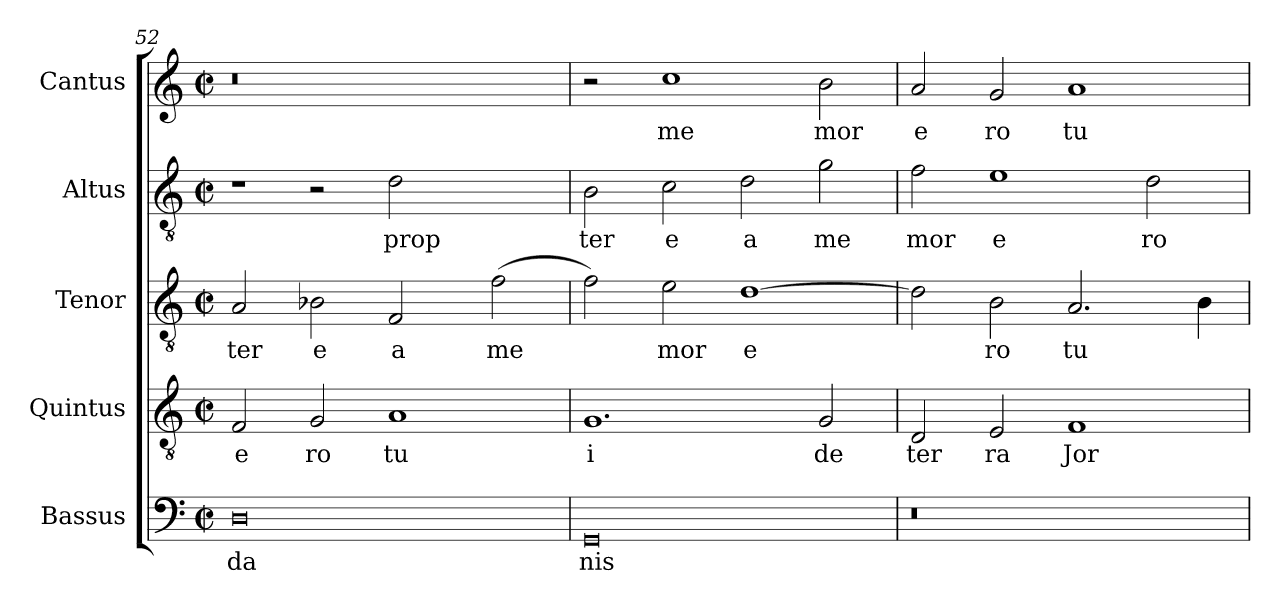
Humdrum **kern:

**kern	**text	**kern	**text	**kern	**text	**kern	**text	**kern	**text
*part5	*part5	*part4	*part4	*part3	*part3	*part2	*part2	*part1	*part1
*staff5	*staff5	*staff4	*staff4	*staff3	*staff3	*staff2	*staff2	*staff1	*staff1
*I"Bassus	*	*I"Quintus	*	*I"Tenor	*	*I"Altus	*	*I"Cantus	*
*clefF4	*	*clefGv2	*	*clefGv2	*	*clefGv2	*	*clefG2	*
*M2/2	*	*M2/2	*	*M2/2	*	*M2/2	*	*M2/2	*
*met(c|)	*	*met(c|)	*	*met(c|)	*	*met(c|)	*	*met(c|)	*
=52	=52	=52	=52	=52	=52	=52	=52	=52	=52
!	!LO:LY:b:cj	!	!LO:LY:b:cj	!	!LO:LY:b:cj	!LO:N:vis=1	!	!	!
0D	da	2F/	e	2A/	ter	2r	.	0r	.
!	!	!	!LO:LY:b:cj	!	!LO:LY:b:cj	!	!	!	!
.	.	2G/	ro	2B-X\	e	2r	.	.	.
!	!	!	!LO:LY:b:cj	!	!LO:LY:b:cj	!LO:N:vis=2	!LO:LY:b:cj	!	!
.	.	1A	tu	2F/	a	4d\	prop	.	.
.	.	.	.	.	.	2.ryy	.	.	.
!	!	!	!	!	!LO:LY:b	!	!	!	!
.	.	.	.	(>2f\	me	.	.	.	.
=53	=53	=53	=53	=53	=53	=53	=53	=53	=53
!	!LO:LY:b:cj	!	!LO:LY:b:cj	!	!	!	!LO:LY:b:cj	!	!
0GG	nis	1.G	i	2f\)	.	2B\	ter	2r	.
!	!	!	!	!	!LO:LY:b:cj	!	!LO:LY:b:cj	!	!LO:LY:b:cj
.	.	.	.	2e\	mor	2c\	e	1cc	me
!	!	!	!	!	!LO:LY:b:rj	!	!LO:LY:b:cj	!	!
.	.	.	.	[>1d	e	2d\	a	.	.
!	!	!	!LO:LY:b:cj	!	!	!	!LO:LY:b:cj	!	!LO:LY:b:cj
.	.	2G/	de	.	.	2g\	me	2b\	mor
=54	=54	=54	=54	=54	=54	=54	=54	=54	=54
!	!	!	!LO:LY:b:cj	!	!	!	!LO:LY:b:cj	!	!LO:LY:b:cj
0r	.	2D/	ter	2d\]	.	2f\	mor	2a/	e
!	!	!	!LO:LY:b:cj	!	!LO:LY:b:cj	!	!LO:LY:b:cj	!	!LO:LY:b:cj
.	.	2E/	ra	2B\	ro	1e	e	2g/	ro
!	!	!	!LO:LY:b:cj	!	!LO:LY:b:cj	!	!	!	!LO:LY:b:cj
.	.	1F	Jor	2.A/	tu	.	.	1a	tu
!	!	!	!	!	!	!	!LO:LY:b:cj	!	!
.	.	.	.	.	.	2d\	ro	.	.
.	.	.	.	4B\	.	.	.	.	.
=	=	=	=	=	=	=	=	=	=
*-	*-	*-	*-	*-	*-	*-	*-	*-	*-
